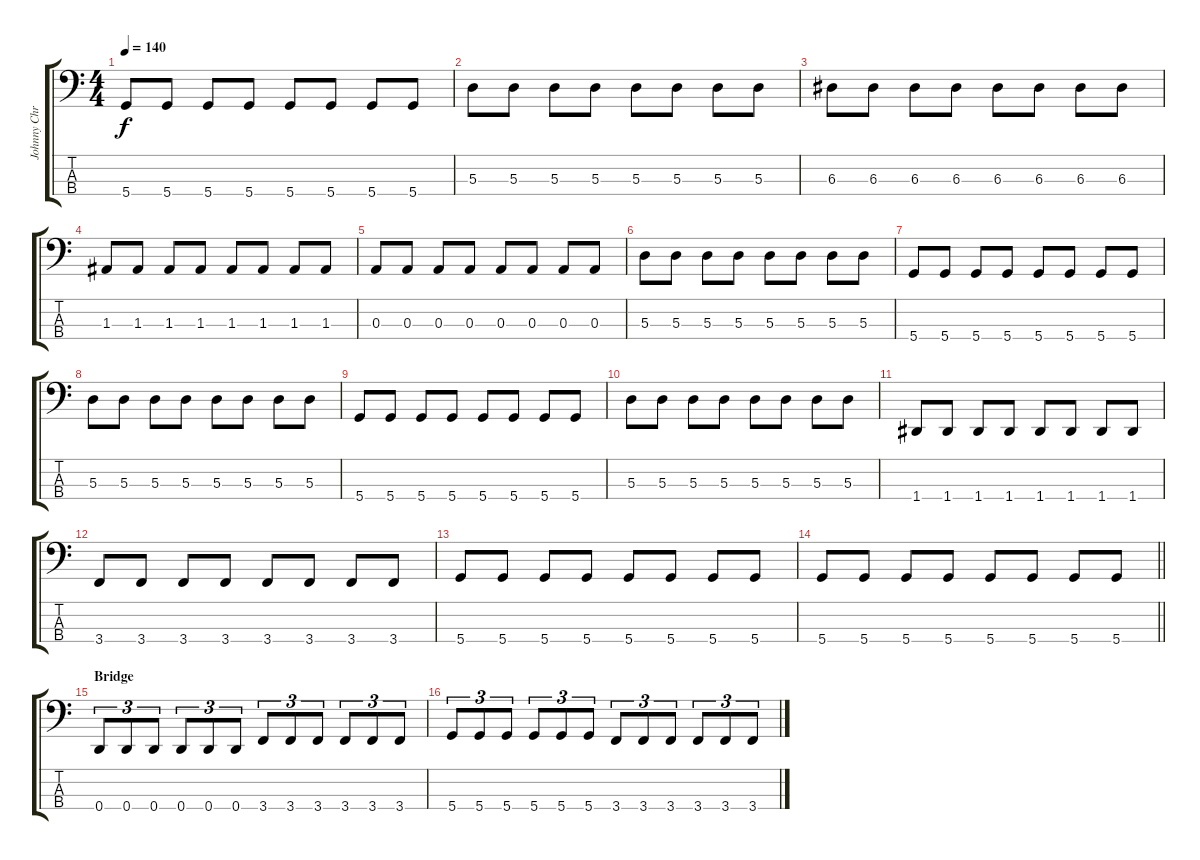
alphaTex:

\track ("Johnny Christ (Double)" "Johnny Chr") {instrument slapbass1}
\staff {score tabs}
\tuning (G2 D2 A1 D1) {hide}
\ts (4 4)
\tempo 140
\clef f4
\ks c
5.4.8{dy f} 5.4.8 5.4.8 5.4.8 5.4.8 5.4.8 5.4.8 5.4.8 |
5.3.8 5.3.8 5.3.8 5.3.8 5.3.8 5.3.8 5.3.8 5.3.8 |
6.3.8 6.3.8 6.3.8 6.3.8 6.3.8 6.3.8 6.3.8 6.3.8 |
1.3.8 1.3.8 1.3.8 1.3.8 1.3.8 1.3.8 1.3.8 1.3.8 |
0.3.8 0.3.8 0.3.8 0.3.8 0.3.8 0.3.8 0.3.8 0.3.8 |
5.3.8 5.3.8 5.3.8 5.3.8 5.3.8 5.3.8 5.3.8 5.3.8 |
5.4.8 5.4.8 5.4.8 5.4.8 5.4.8 5.4.8 5.4.8 5.4.8 |
5.3.8 5.3.8 5.3.8 5.3.8 5.3.8 5.3.8 5.3.8 5.3.8 |
5.4.8 5.4.8 5.4.8 5.4.8 5.4.8 5.4.8 5.4.8 5.4.8 |
5.3.8 5.3.8 5.3.8 5.3.8 5.3.8 5.3.8 5.3.8 5.3.8 |
1.4.8 1.4.8 1.4.8 1.4.8 1.4.8 1.4.8 1.4.8 1.4.8 |
3.4.8 3.4.8 3.4.8 3.4.8 3.4.8 3.4.8 3.4.8 3.4.8 |
5.4.8 5.4.8 5.4.8 5.4.8 5.4.8 5.4.8 5.4.8 5.4.8 |
\barLineRight lightlight
5.4.8 5.4.8 5.4.8 5.4.8 5.4.8 5.4.8 5.4.8 5.4.8 |
\section ("" "Bridge")
0.4.8{tu (3 2)} 0.4.8{tu (3 2)} 0.4.8{tu (3 2)} 0.4.8{tu (3 2)} 0.4.8{tu (3 2)} 0.4.8{tu (3 2)} 3.4.8{tu (3 2)} 3.4.8{tu (3 2)} 3.4.8{tu (3 2)} 3.4.8{tu (3 2)} 3.4.8{tu (3 2)} 3.4.8{tu (3 2)} |
5.4.8{tu (3 2)} 5.4.8{tu (3 2)} 5.4.8{tu (3 2)} 5.4.8{tu (3 2)} 5.4.8{tu (3 2)} 5.4.8{tu (3 2)} 3.4.8{tu (3 2)} 3.4.8{tu (3 2)} 3.4.8{tu (3 2)} 3.4.8{tu (3 2)} 3.4.8{tu (3 2)} 3.4.8{tu (3 2)}
